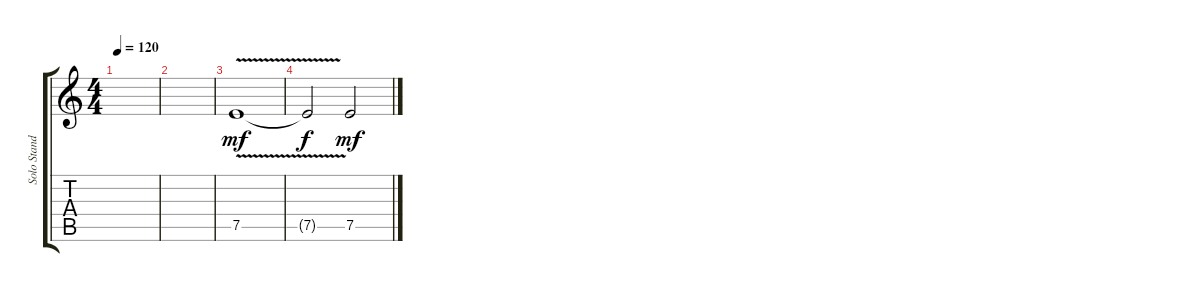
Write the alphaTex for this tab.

\track ("Solo Standard Tuning" "Solo Stand") {instrument distortionguitar}
\staff {score tabs}
\tuning (E4 B3 G3 D3 A2 E2) {hide}
\ts (4 4)
\tempo 120
\clef g2
\ks c
|
|
7.5{v}.1{dy mf} |
7.5{t}.2{dy f} 7.5.2{dy mf}
